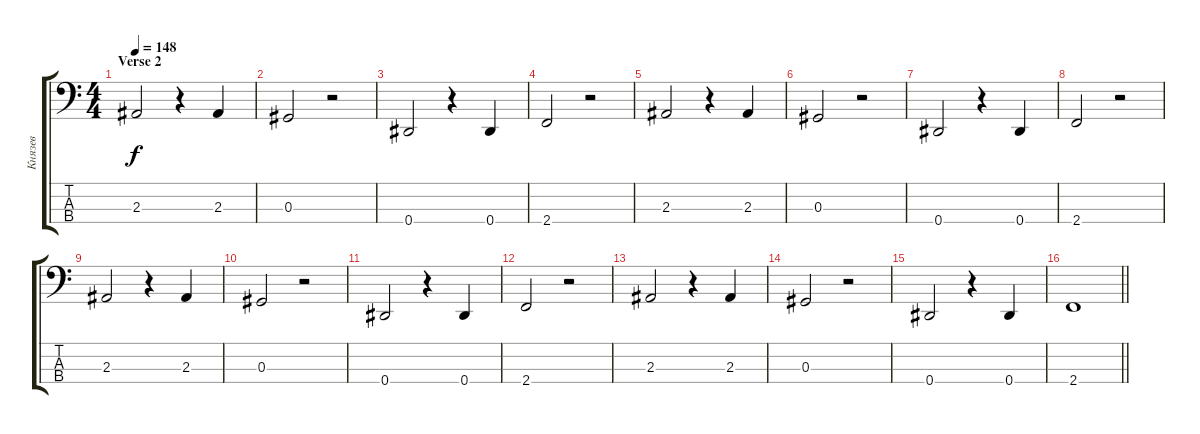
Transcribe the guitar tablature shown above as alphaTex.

\track ("Князев" "Князев") {instrument electricbassfinger}
\staff {score tabs}
\tuning (Gb2 Db2 Ab1 Eb1) {hide}
\ts (4 4)
\section ("" "Verse 2")
\tempo 148
\clef f4
\ks c
2.3.2{dy f} r.4 2.3.4 |
0.3.2 r.2 |
0.4.2 r.4 0.4.4 |
2.4.2 r.2 |
2.3.2 r.4 2.3.4 |
0.3.2 r.2 |
0.4.2 r.4 0.4.4 |
2.4.2 r.2 |
2.3.2 r.4 2.3.4 |
0.3.2 r.2 |
0.4.2 r.4 0.4.4 |
2.4.2 r.2 |
2.3.2 r.4 2.3.4 |
0.3.2 r.2 |
0.4.2 r.4 0.4.4 |
\barLineRight lightlight
2.4.1
